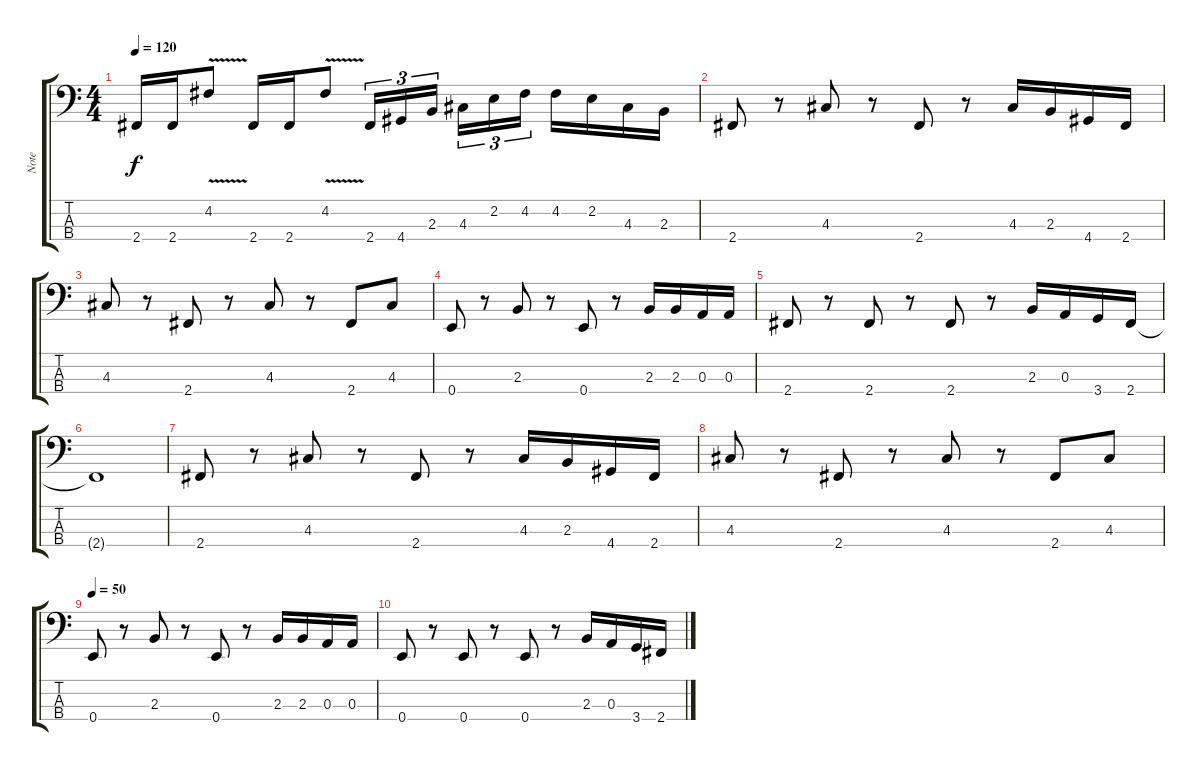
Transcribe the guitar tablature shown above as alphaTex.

\track ("Note" "Note") {instrument electricbasspick}
\staff {score tabs}
\tuning (G2 D2 A1 E1) {hide}
\ts (4 4)
\tempo 120
\clef f4
\ks c
2.4.16{dy f volume 16} 2.4.16 4.2{v}.8 2.4.16 2.4.16 4.2{v}.8 2.4.16{tu (3 2)} 4.4.16{tu (3 2)} 2.3.16{tu (3 2)} 4.3.16{tu (3 2)} 2.2.16{tu (3 2)} 4.2.16{tu (3 2)} 4.2.16 2.2.16 4.3.16 2.3.16 |
2.4.8 r.8 4.3.8 r.8 2.4.8 r.8 4.3.16 2.3.16 4.4.16 2.4.16 |
4.3.8 r.8 2.4.8 r.8 4.3.8 r.8 2.4.8 4.3.8 |
0.4.8 r.8 2.3.8 r.8 0.4.8 r.8 2.3.16 2.3.16 0.3.16 0.3.16 |
2.4.8 r.8 2.4.8 r.8 2.4.8 r.8 2.3.16 0.3.16 3.4.16 2.4.16 |
2.4{t}.1 |
2.4.8 r.8 4.3.8 r.8 2.4.8 r.8 4.3.16 2.3.16 4.4.16 2.4.16 |
4.3.8 r.8 2.4.8 r.8 4.3.8 r.8 2.4.8 4.3.8 |
\tempo 50
0.4.8 r.8 2.3.8 r.8 0.4.8 r.8 2.3.16 2.3.16 0.3.16 0.3.16 |
0.4.8 r.8 0.4.8 r.8 0.4.8 r.8 2.3.16 0.3.16 3.4.16 2.4.16
